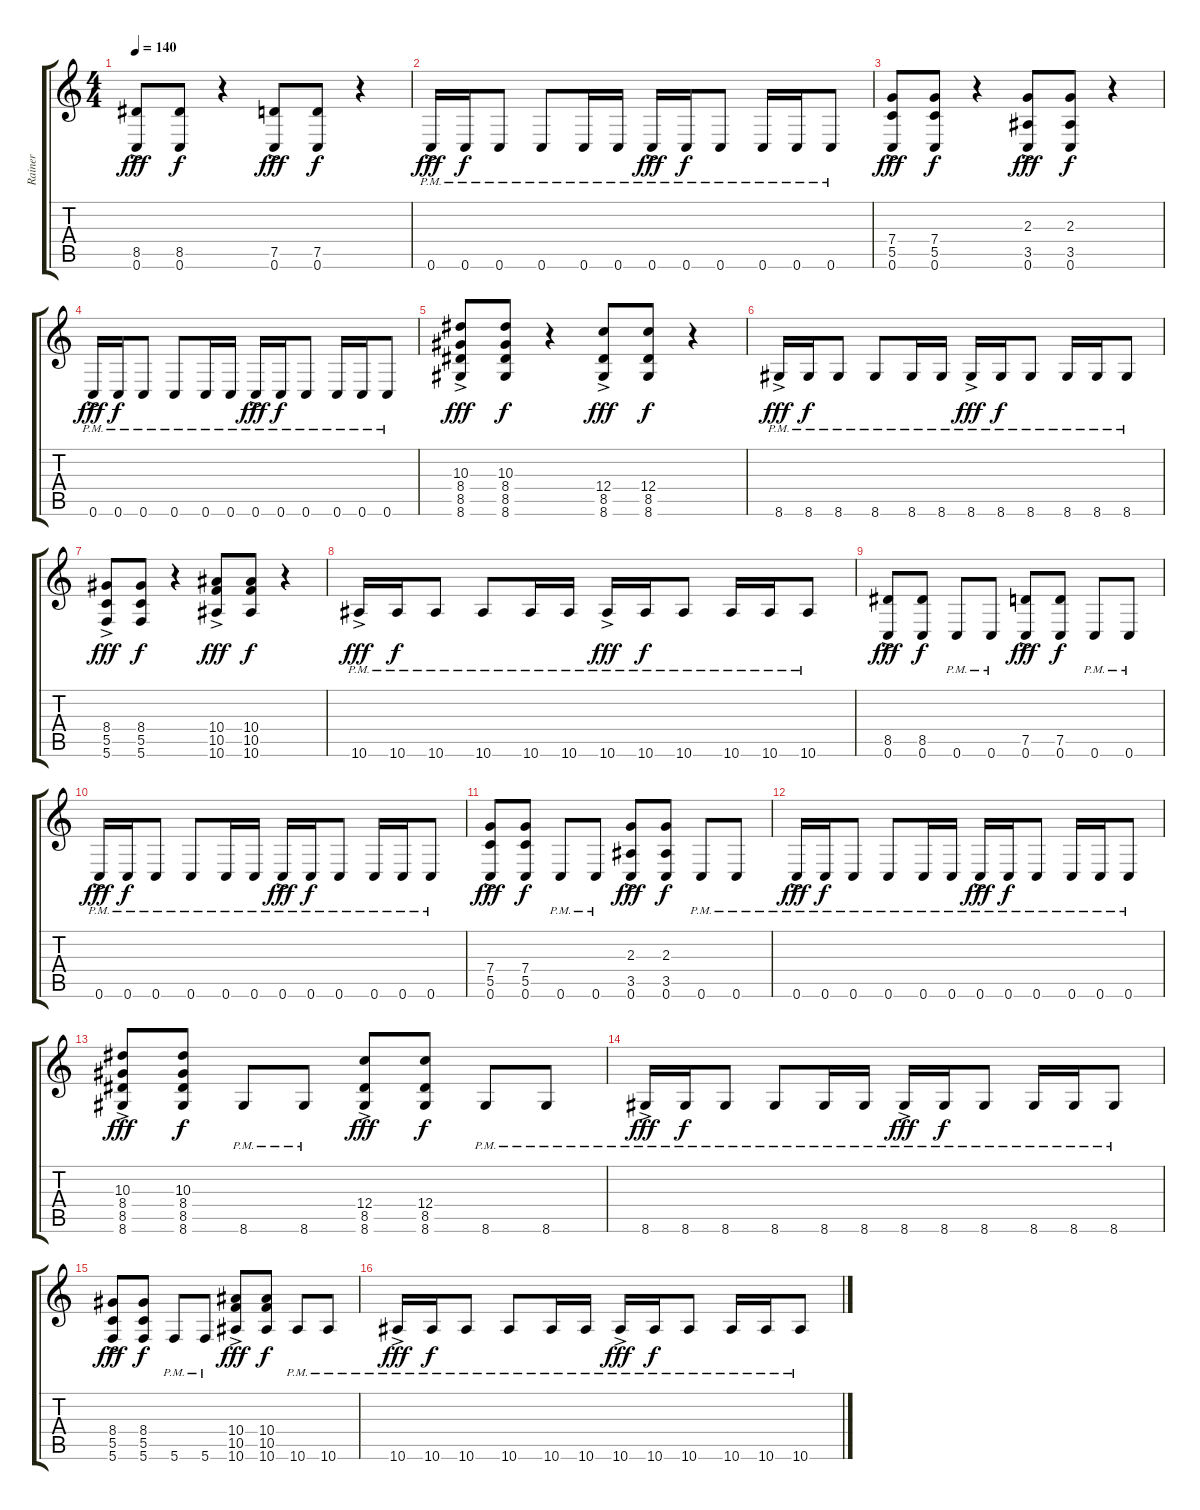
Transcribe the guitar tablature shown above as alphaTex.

\track ("Rainer" "Rainer") {instrument distortionguitar}
\staff {score tabs}
\tuning (D4 A3 F3 C3 G2 C2) {hide}
\ts (4 4)
\tempo 140
\clef g2
\ks c
(8.5 0.6{ac}).8{dy fff instrument distortionguitar} (8.5 0.6).8{dy f} r.4 (7.5 0.6{ac}).8{dy fff} (7.5 0.6).8{dy f} r.4 |
0.6{ac pm}.16{dy fff} 0.6{pm}.16{dy f} 0.6{pm}.8 0.6{pm}.8 0.6{pm}.16 0.6{pm}.16 0.6{ac pm}.16{dy fff} 0.6{pm}.16{dy f} 0.6{pm}.8 0.6{pm}.16 0.6{pm}.16 0.6{pm}.8 |
(7.4 5.5 0.6{ac}).8{dy fff} (7.4 5.5 0.6).8{dy f} r.4 (2.3 3.5 0.6{ac}).8{dy fff} (2.3 3.5 0.6).8{dy f} r.4 |
0.6{ac pm}.16{dy fff} 0.6{pm}.16{dy f} 0.6{pm}.8 0.6{pm}.8 0.6{pm}.16 0.6{pm}.16 0.6{ac pm}.16{dy fff} 0.6{pm}.16{dy f} 0.6{pm}.8 0.6{pm}.16 0.6{pm}.16 0.6{pm}.8 |
(10.3 8.4 8.5 8.6{ac}).8{dy fff} (10.3 8.4 8.5 8.6).8{dy f} r.4 (12.4 8.5 8.6{ac}).8{dy fff} (12.4 8.5 8.6).8{dy f} r.4 |
8.6{ac pm}.16{dy fff} 8.6{pm}.16{dy f} 8.6{pm}.8 8.6{pm}.8 8.6{pm}.16 8.6{pm}.16 8.6{ac pm}.16{dy fff} 8.6{pm}.16{dy f} 8.6{pm}.8 8.6{pm}.16 8.6{pm}.16 8.6{pm}.8 |
(8.4 5.5 5.6{ac}).8{dy fff} (8.4 5.5 5.6).8{dy f} r.4 (10.4 10.5 10.6{ac}).8{dy fff} (10.4 10.5 10.6).8{dy f} r.4 |
10.6{ac pm}.16{dy fff} 10.6{pm}.16{dy f} 10.6{pm}.8 10.6{pm}.8 10.6{pm}.16 10.6{pm}.16 10.6{ac pm}.16{dy fff} 10.6{pm}.16{dy f} 10.6{pm}.8 10.6{pm}.16 10.6{pm}.16 10.6{pm}.8 |
(8.5 0.6{ac}).8{dy fff} (8.5 0.6).8{dy f} 0.6{pm}.8 0.6{pm}.8 (7.5 0.6{ac}).8{dy fff} (7.5 0.6).8{dy f} 0.6{pm}.8 0.6{pm}.8 |
0.6{ac pm}.16{dy fff} 0.6{pm}.16{dy f} 0.6{pm}.8 0.6{pm}.8 0.6{pm}.16 0.6{pm}.16 0.6{ac pm}.16{dy fff} 0.6{pm}.16{dy f} 0.6{pm}.8 0.6{pm}.16 0.6{pm}.16 0.6{pm}.8 |
(7.4 5.5 0.6{ac}).8{dy fff} (7.4 5.5 0.6).8{dy f} 0.6{pm}.8 0.6{pm}.8 (2.3 3.5 0.6{ac}).8{dy fff} (2.3 3.5 0.6).8{dy f} 0.6{pm}.8 0.6{pm}.8 |
0.6{ac pm}.16{dy fff} 0.6{pm}.16{dy f} 0.6{pm}.8 0.6{pm}.8 0.6{pm}.16 0.6{pm}.16 0.6{ac pm}.16{dy fff} 0.6{pm}.16{dy f} 0.6{pm}.8 0.6{pm}.16 0.6{pm}.16 0.6{pm}.8 |
(10.3 8.4 8.5 8.6{ac}).8{dy fff} (10.3 8.4 8.5 8.6).8{dy f} 8.6{pm}.8 8.6{pm}.8 (12.4 8.5 8.6{ac}).8{dy fff} (12.4 8.5 8.6).8{dy f} 8.6{pm}.8 8.6{pm}.8 |
8.6{ac pm}.16{dy fff} 8.6{pm}.16{dy f} 8.6{pm}.8 8.6{pm}.8 8.6{pm}.16 8.6{pm}.16 8.6{ac pm}.16{dy fff} 8.6{pm}.16{dy f} 8.6{pm}.8 8.6{pm}.16 8.6{pm}.16 8.6{pm}.8 |
(8.4 5.5 5.6{ac}).8{dy fff} (8.4 5.5 5.6).8{dy f} 5.6{pm}.8 5.6{pm}.8 (10.4 10.5 10.6{ac}).8{dy fff} (10.4 10.5 10.6).8{dy f} 10.6{pm}.8 10.6{pm}.8 |
10.6{ac pm}.16{dy fff} 10.6{pm}.16{dy f} 10.6{pm}.8 10.6{pm}.8 10.6{pm}.16 10.6{pm}.16 10.6{ac pm}.16{dy fff} 10.6{pm}.16{dy f} 10.6{pm}.8 10.6{pm}.16 10.6{pm}.16 10.6{pm}.8
